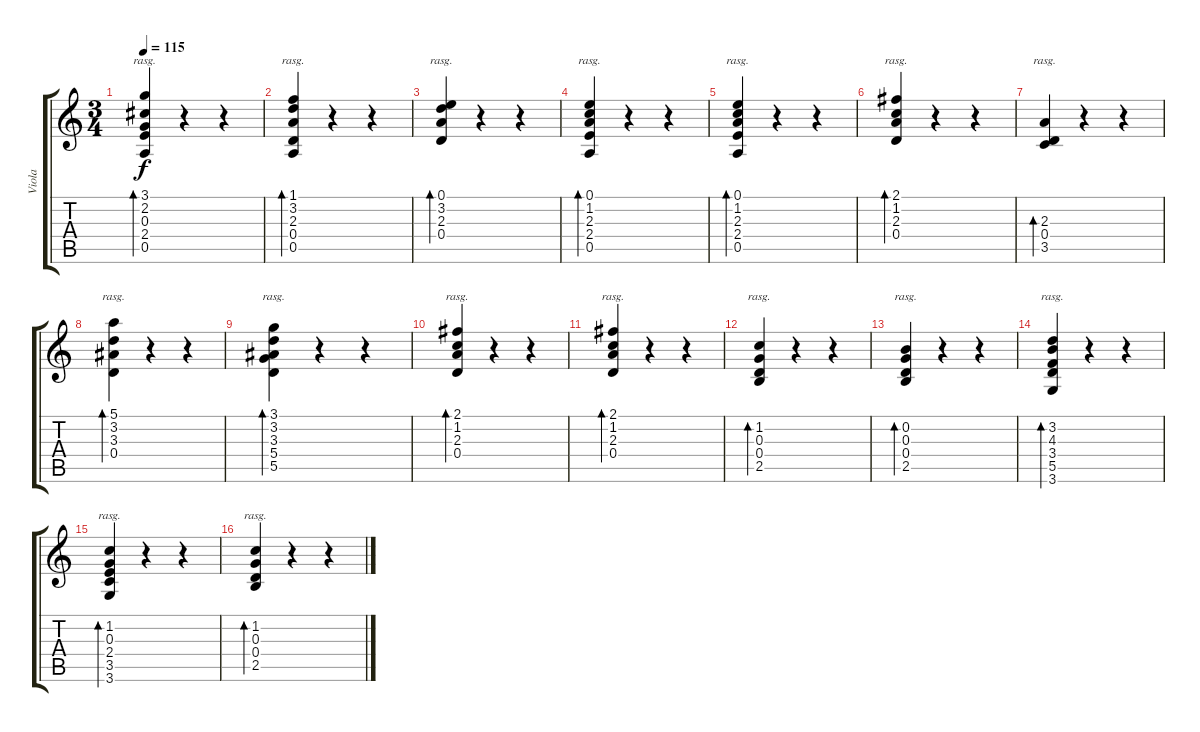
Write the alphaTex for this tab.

\track ("Viola" "Viola") {instrument overdrivenguitar}
\staff {score tabs}
\tuning (E4 B3 G3 D3 A2 E2) {hide}
\ts (3 4)
\tempo 115
\clef g2
\ks aminor
(3.1 2.2 0.3 2.4 0.5).4{bd 60 rasg ii dy f} r.4 r.4 |
(1.1 3.2 2.3 0.4 0.5).4{bd 60 rasg ii} r.4 r.4 |
(0.1 3.2 2.3 0.4).4{bd 60 rasg ii} r.4 r.4 |
(0.1 1.2 2.3 2.4 0.5).4{bd 60 rasg ii} r.4 r.4 |
(0.1 1.2 2.3 2.4 0.5).4{bd 60 rasg ii} r.4 r.4 |
(2.1 1.2 2.3 0.4).4{bd 60 rasg ii} r.4 r.4 |
(2.3 0.4 3.5).4{bd 60 rasg ii} r.4 r.4 |
(5.1 3.2 3.3 0.4).4{bd 60 rasg ii} r.4 r.4 |
(3.1 3.2 3.3 5.4 5.5).4{bd 60 rasg ii} r.4 r.4 |
(2.1 1.2 2.3 0.4).4{bd 60 rasg ii} r.4 r.4 |
(2.1 1.2 2.3 0.4).4{bd 60 rasg ii} r.4 r.4 |
(1.2 0.3 0.4 2.5).4{bd 60 rasg ii} r.4 r.4 |
(0.2 0.3 0.4 2.5).4{bd 60 rasg ii} r.4 r.4 |
(3.2 4.3 3.4 5.5 3.6).4{bd 60 rasg ii} r.4 r.4 |
(1.2 0.3 2.4 3.5 3.6).4{bd 60 rasg ii} r.4 r.4 |
(1.2 0.3 0.4 2.5).4{bd 60 rasg ii} r.4 r.4
